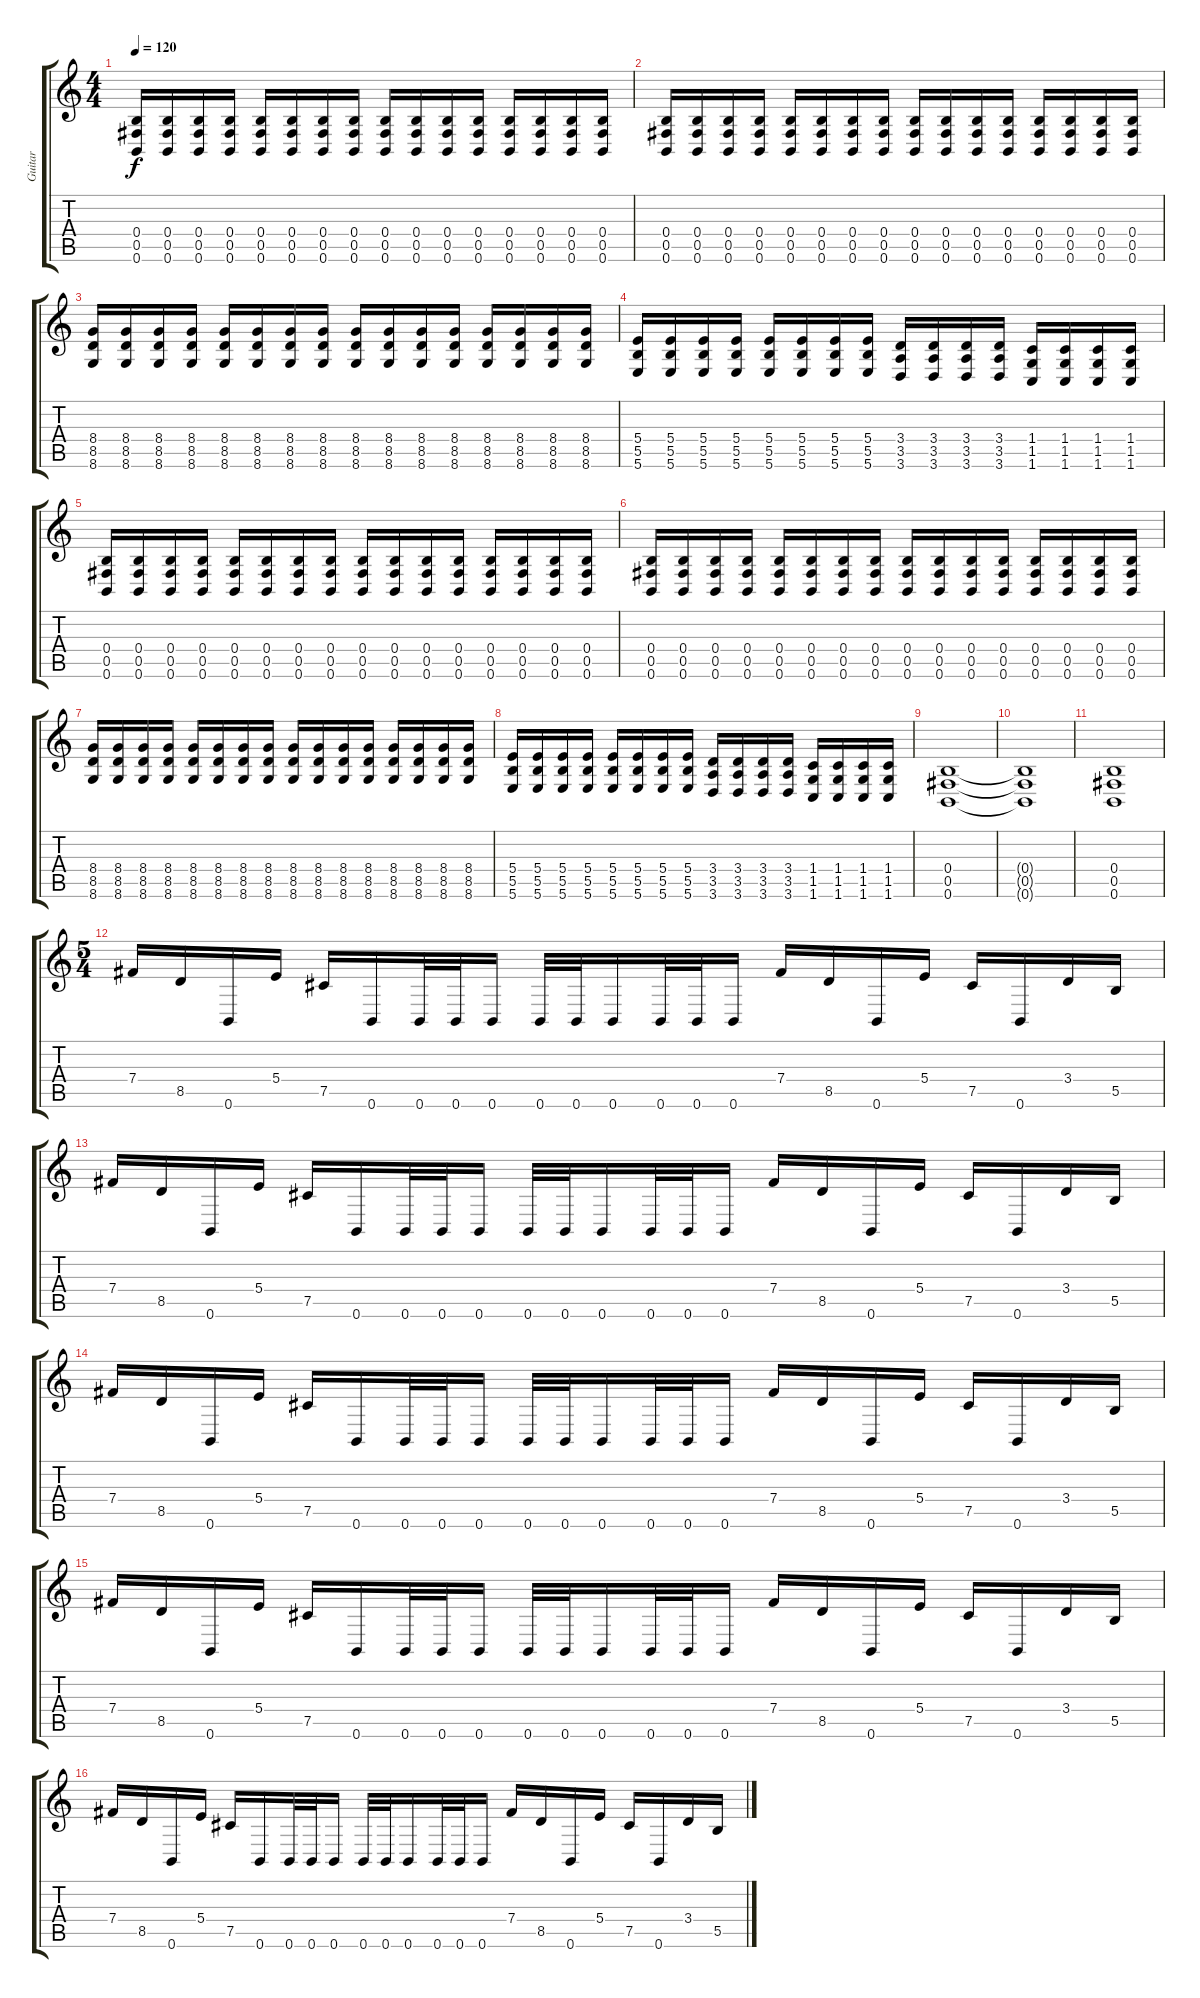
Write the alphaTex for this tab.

\track ("Guitar" "Guitar") {instrument overdrivenguitar}
\staff {score tabs}
\tuning (Db4 Ab3 E3 B2 Gb2 B1) {hide}
\ts (4 4)
\tempo 120
\clef g2
\ks c
(0.4 0.5 0.6).16{dy f} (0.4 0.5 0.6).16 (0.4 0.5 0.6).16 (0.4 0.5 0.6).16 (0.4 0.5 0.6).16 (0.4 0.5 0.6).16 (0.4 0.5 0.6).16 (0.4 0.5 0.6).16 (0.4 0.5 0.6).16 (0.4 0.5 0.6).16 (0.4 0.5 0.6).16 (0.4 0.5 0.6).16 (0.4 0.5 0.6).16 (0.4 0.5 0.6).16 (0.4 0.5 0.6).16 (0.4 0.5 0.6).16 |
(0.4 0.5 0.6).16 (0.4 0.5 0.6).16 (0.4 0.5 0.6).16 (0.4 0.5 0.6).16 (0.4 0.5 0.6).16 (0.4 0.5 0.6).16 (0.4 0.5 0.6).16 (0.4 0.5 0.6).16 (0.4 0.5 0.6).16 (0.4 0.5 0.6).16 (0.4 0.5 0.6).16 (0.4 0.5 0.6).16 (0.4 0.5 0.6).16 (0.4 0.5 0.6).16 (0.4 0.5 0.6).16 (0.4 0.5 0.6).16 |
(8.4 8.5 8.6).16 (8.4 8.5 8.6).16 (8.4 8.5 8.6).16 (8.4 8.5 8.6).16 (8.4 8.5 8.6).16 (8.4 8.5 8.6).16 (8.4 8.5 8.6).16 (8.4 8.5 8.6).16 (8.4 8.5 8.6).16 (8.4 8.5 8.6).16 (8.4 8.5 8.6).16 (8.4 8.5 8.6).16 (8.4 8.5 8.6).16 (8.4 8.5 8.6).16 (8.4 8.5 8.6).16 (8.4 8.5 8.6).16 |
(5.4 5.5 5.6).16 (5.4 5.5 5.6).16 (5.4 5.5 5.6).16 (5.4 5.5 5.6).16 (5.4 5.5 5.6).16 (5.4 5.5 5.6).16 (5.4 5.5 5.6).16 (5.4 5.5 5.6).16 (3.4 3.5 3.6).16 (3.4 3.5 3.6).16 (3.4 3.5 3.6).16 (3.4 3.5 3.6).16 (1.4 1.5 1.6).16 (1.4 1.5 1.6).16 (1.4 1.5 1.6).16 (1.4 1.5 1.6).16 |
(0.4 0.5 0.6).16 (0.4 0.5 0.6).16 (0.4 0.5 0.6).16 (0.4 0.5 0.6).16 (0.4 0.5 0.6).16 (0.4 0.5 0.6).16 (0.4 0.5 0.6).16 (0.4 0.5 0.6).16 (0.4 0.5 0.6).16 (0.4 0.5 0.6).16 (0.4 0.5 0.6).16 (0.4 0.5 0.6).16 (0.4 0.5 0.6).16 (0.4 0.5 0.6).16 (0.4 0.5 0.6).16 (0.4 0.5 0.6).16 |
(0.4 0.5 0.6).16 (0.4 0.5 0.6).16 (0.4 0.5 0.6).16 (0.4 0.5 0.6).16 (0.4 0.5 0.6).16 (0.4 0.5 0.6).16 (0.4 0.5 0.6).16 (0.4 0.5 0.6).16 (0.4 0.5 0.6).16 (0.4 0.5 0.6).16 (0.4 0.5 0.6).16 (0.4 0.5 0.6).16 (0.4 0.5 0.6).16 (0.4 0.5 0.6).16 (0.4 0.5 0.6).16 (0.4 0.5 0.6).16 |
(8.4 8.5 8.6).16 (8.4 8.5 8.6).16 (8.4 8.5 8.6).16 (8.4 8.5 8.6).16 (8.4 8.5 8.6).16 (8.4 8.5 8.6).16 (8.4 8.5 8.6).16 (8.4 8.5 8.6).16 (8.4 8.5 8.6).16 (8.4 8.5 8.6).16 (8.4 8.5 8.6).16 (8.4 8.5 8.6).16 (8.4 8.5 8.6).16 (8.4 8.5 8.6).16 (8.4 8.5 8.6).16 (8.4 8.5 8.6).16 |
(5.4 5.5 5.6).16 (5.4 5.5 5.6).16 (5.4 5.5 5.6).16 (5.4 5.5 5.6).16 (5.4 5.5 5.6).16 (5.4 5.5 5.6).16 (5.4 5.5 5.6).16 (5.4 5.5 5.6).16 (3.4 3.5 3.6).16 (3.4 3.5 3.6).16 (3.4 3.5 3.6).16 (3.4 3.5 3.6).16 (1.4 1.5 1.6).16 (1.4 1.5 1.6).16 (1.4 1.5 1.6).16 (1.4 1.5 1.6).16 |
(0.4 0.5 0.6).1 |
(0.4{t} 0.5{t} 0.6{t}).1 |
(0.4 0.5 0.6).1 |
\ts (5 4)
7.4.16 8.5.16 0.6.16 5.4.16 7.5.16 0.6.16 0.6.32 0.6.32 0.6.16 0.6.32 0.6.32 0.6.16 0.6.32 0.6.32 0.6.16 7.4.16 8.5.16 0.6.16 5.4.16 7.5.16 0.6.16 3.4.16 5.5.16 |
7.4.16 8.5.16 0.6.16 5.4.16 7.5.16 0.6.16 0.6.32 0.6.32 0.6.16 0.6.32 0.6.32 0.6.16 0.6.32 0.6.32 0.6.16 7.4.16 8.5.16 0.6.16 5.4.16 7.5.16 0.6.16 3.4.16 5.5.16 |
7.4.16 8.5.16 0.6.16 5.4.16 7.5.16 0.6.16 0.6.32 0.6.32 0.6.16 0.6.32 0.6.32 0.6.16 0.6.32 0.6.32 0.6.16 7.4.16 8.5.16 0.6.16 5.4.16 7.5.16 0.6.16 3.4.16 5.5.16 |
7.4.16 8.5.16 0.6.16 5.4.16 7.5.16 0.6.16 0.6.32 0.6.32 0.6.16 0.6.32 0.6.32 0.6.16 0.6.32 0.6.32 0.6.16 7.4.16 8.5.16 0.6.16 5.4.16 7.5.16 0.6.16 3.4.16 5.5.16 |
7.4.16 8.5.16 0.6.16 5.4.16 7.5.16 0.6.16 0.6.32 0.6.32 0.6.16 0.6.32 0.6.32 0.6.16 0.6.32 0.6.32 0.6.16 7.4.16 8.5.16 0.6.16 5.4.16 7.5.16 0.6.16 3.4.16 5.5.16
